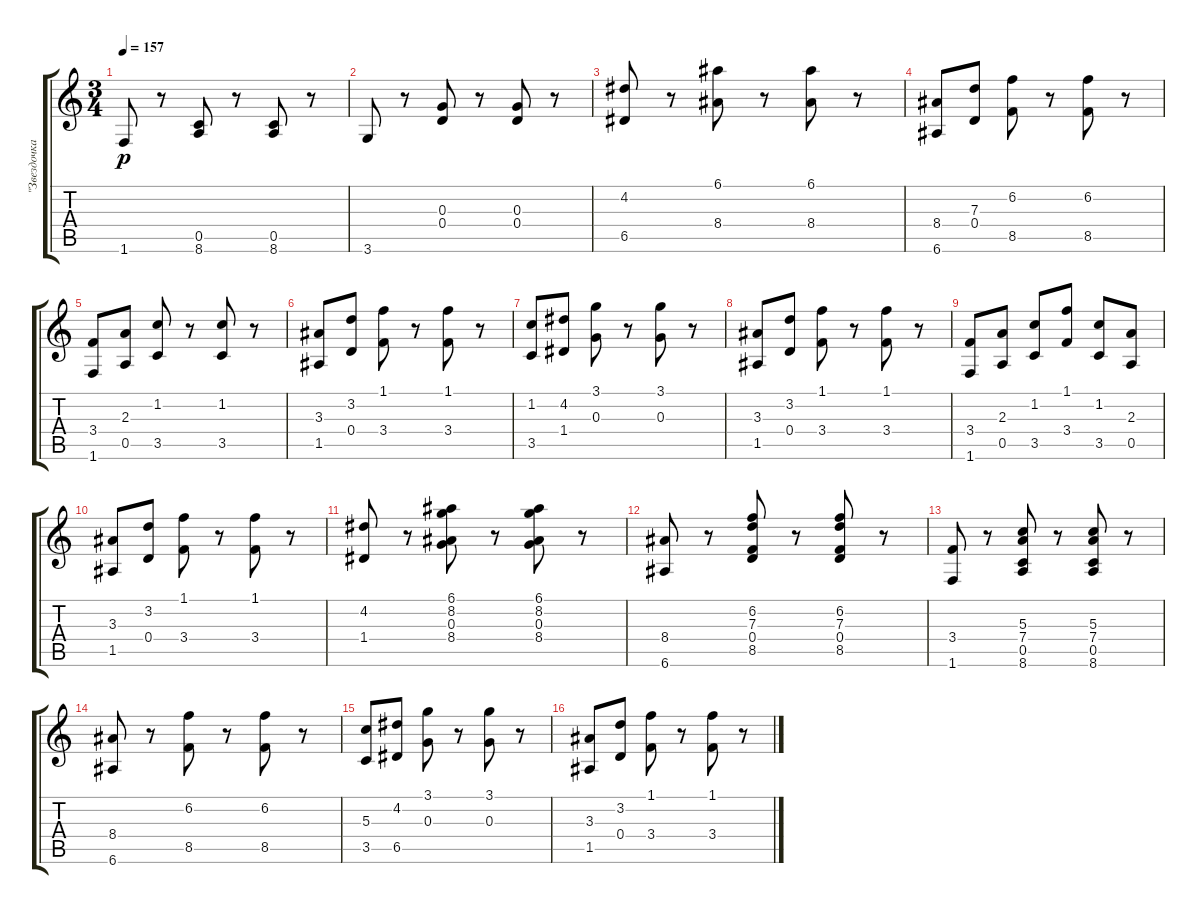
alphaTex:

\track ("\"Звездочка\"" "\"Звездочка") {instrument acousticguitarnylon}
\staff {score tabs}
\tuning (E4 B3 G3 D3 A2 E2) {hide}
\ts (3 4)
\tempo 157
\clef g2
\ks c
1.6.8{dy p} r.8 (0.5 8.6).8 r.8 (0.5 8.6).8 r.8 |
3.6.8 r.8 (0.3 0.4).8 r.8 (0.3 0.4).8 r.8 |
(4.2 6.5).8 r.8 (6.1 8.4).8 r.8 (6.1 8.4).8 r.8 |
(8.4 6.6).8 (7.3 0.4).8 (6.2 8.5).8 r.8 (6.2 8.5).8 r.8 |
(3.4 1.6).8 (2.3 0.5).8 (1.2 3.5).8 r.8 (1.2 3.5).8 r.8 |
(3.3 1.5).8 (3.2 0.4).8 (1.1 3.4).8 r.8 (1.1 3.4).8 r.8 |
(1.2 3.5).8 (4.2 1.4).8 (3.1 0.3).8 r.8 (3.1 0.3).8 r.8 |
(3.3 1.5).8 (3.2 0.4).8 (1.1 3.4).8 r.8 (1.1 3.4).8 r.8 |
(3.4 1.6).8 (2.3 0.5).8 (1.2 3.5).8 (1.1 3.4).8 (1.2 3.5).8 (2.3 0.5).8 |
(3.3 1.5).8 (3.2 0.4).8 (1.1 3.4).8 r.8 (1.1 3.4).8 r.8 |
(4.2 1.4).8 r.8 (6.1 8.2 0.3 8.4).8 r.8 (6.1 8.2 0.3 8.4).8 r.8 |
(8.4 6.6).8 r.8 (6.2 7.3 0.4 8.5).8 r.8 (6.2 7.3 0.4 8.5).8 r.8 |
(3.4 1.6).8 r.8 (5.3 7.4 0.5 8.6).8 r.8 (5.3 7.4 0.5 8.6).8 r.8 |
(8.4 6.6).8 r.8 (6.2 8.5).8 r.8 (6.2 8.5).8 r.8 |
(5.3 3.5).8 (4.2 6.5).8 (3.1 0.3).8 r.8 (3.1 0.3).8 r.8 |
(3.3 1.5).8 (3.2 0.4).8 (1.1 3.4).8 r.8 (1.1 3.4).8 r.8
